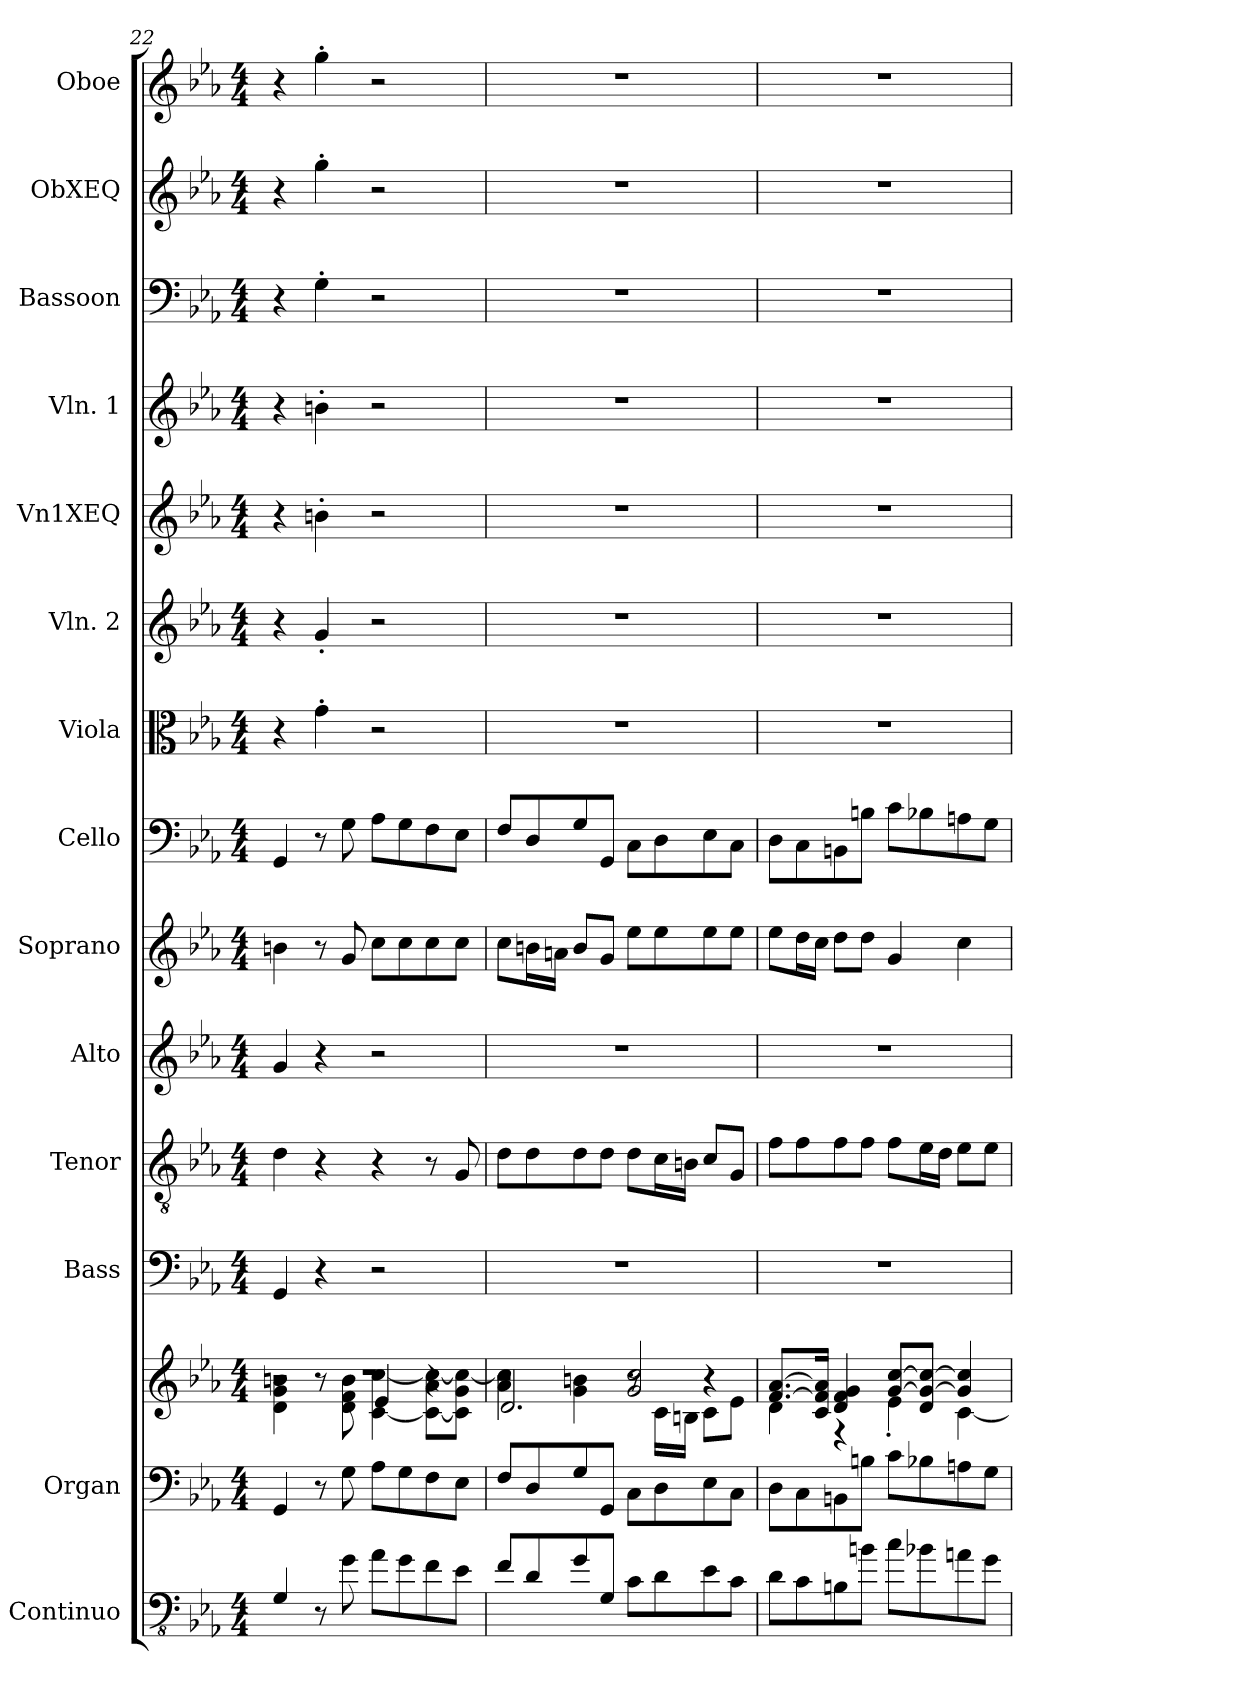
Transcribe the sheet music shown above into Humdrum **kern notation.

**kern	**kern	**kern	**kern	**kern	**kern	**kern	**kern	**kern	**kern	**kern	**kern	**kern	**kern	**kern
*part14	*part13	*part13	*part12	*part11	*part10	*part9	*part8	*part7	*part6	*part5	*part4	*part3	*part2	*part1
*staff15	*staff14	*staff13	*staff12	*staff11	*staff10	*staff9	*staff8	*staff7	*staff6	*staff5	*staff4	*staff3	*staff2	*staff1
*I"Continuo	*I"Organ	*	*I"Bass	*I"Tenor	*I"Alto	*I"Soprano	*I"Cello	*I"Viola	*I"Vln. 2	*I"Vn1XEQ	*I"Vln. 1	*I"Bassoon	*I"ObXEQ	*I"Oboe
*I'Cto	*I'Org.	*	*I'B.	*I'T.	*I'A.	*I'S.	*	*I'Vla..	*I'Vn. 2	*I'V1X.	*I'Vn.1	*I'Bsn.	*I'ObXEQ	*I'Ob.
*clefFv4	*clefF4	*clefG2	*clefF4	*clefGv2	*clefG2	*clefG2	*clefF4	*clefC3	*clefG2	*clefG2	*clefG2	*clefF4	*clefG2	*clefG2
*ITrd7c12	*	*	*	*	*	*	*	*	*	*	*	*	*	*
*k[b-e-a-]	*k[b-e-a-]	*k[b-e-a-]	*k[b-e-a-]	*k[b-e-a-]	*k[b-e-a-]	*k[b-e-a-]	*k[b-e-a-]	*k[b-e-a-]	*k[b-e-a-]	*k[b-e-a-]	*k[b-e-a-]	*k[b-e-a-]	*k[b-e-a-]	*k[b-e-a-]
*M4/4	*M4/4	*M4/4	*M4/4	*M4/4	*M4/4	*M4/4	*M4/4	*M4/4	*M4/4	*M4/4	*M4/4	*M4/4	*M4/4	*M4/4
=22	=22	=22	=22	=22	=22	=22	=22	=22	=22	=22	=22	=22	=22	=22
*	*	*^	*	*	*	*	*	*	*	*	*	*	*	*
*	*	*	*^	*	*	*	*	*	*	*	*	*	*	*	*
4GGG/	4GG/	1r	4d\ 4g\ 4bn\	2r	4GG/	4d\	4g/	4bn\	4GG/	4r	4r	4r	4r	4r	4r	4r
8r	8r	.	8r	.	4r	4r	4r	8r	8r	4g'\	4g'/	4bn'\	4bn'\	4G'\	4gg'\	4gg'\
8GG\	8G\	.	8d\ 8f\ 8b\	.	.	.	.	8g/	8G\	.	.	.	.	.	.	.
8AA-\L	8A-\L	.	[4c\ [4cc\	4e-/	2r	4r	2r	8cc\L	8A-\L	2r	2r	2r	2r	2r	2r	2r
8GG\	8G\	.	.	.	.	.	.	8cc\	8G\	.	.	.	.	.	.	.
8FF\	8F\	.	8c\_ 8a-\ 8cc\_L	4r	.	8r	.	8cc\	8F\	.	.	.	.	.	.	.
8EE-\J	8E-\J	.	8c\] 8g\ 8cc\_J	.	.	8G/	.	8cc\J	8E-\J	.	.	.	.	.	.	.
=23	=23	=23	=23	=23	=23	=23	=23	=23	=23	=23	=23	=23	=23	=23	=23	=23
8FF/L	8F/L	2r	4a-\ 4cc\]	2.d/	1r	8d\L	1r	8cc\L	8F/L	1r	1r	1r	1r	1r	1r	1r
8DD/	8D/	.	.	.	.	8d\	.	16bn\L	8D/	.	.	.	.	.	.	.
.	.	.	.	.	.	.	.	16an\JJ	.	.	.	.	.	.	.	.
8GG/	8G/	.	4g\ 4bn\	.	.	8d\	.	8b/L	8G/	.	.	.	.	.	.	.
8GGG/J	8GG/J	.	.	.	.	8d\J	.	8g/J	8GG/J	.	.	.	.	.	.	.
8CC\L	8C\L	2g/ 2cc/	8r	.	.	8d\L	.	8ee-\L	8C\L	.	.	.	.	.	.	.
8DD\	8D\	.	16c\LL	.	.	16c\L	.	8ee-\	8D\	.	.	.	.	.	.	.
.	.	.	16Bn\JJ	.	.	16Bn\JJ	.	.	.	.	.	.	.	.	.	.
8EE-\	8E-\	.	8c\L	4r	.	8c/L	.	8ee-\	8E-\	.	.	.	.	.	.	.
8CC\J	8C\J	.	8e-\J	.	.	8G/J	.	8ee-\J	8C\J	.	.	.	.	.	.	.
*	*	*	*v	*v	*	*	*	*	*	*	*	*	*	*	*	*
=24	=24	=24	=24	=24	=24	=24	=24	=24	=24	=24	=24	=24	=24	=24	=24
8DD\L	8D\L	[8.f/ [8.a-/L	4d\	1r	8f\L	1r	8ee-\L	8D\L	1r	1r	1r	1r	1r	1r	1r
8CC\	8C\	.	.	.	8f\	.	16dd\L	8C\	.	.	.	.	.	.	.
.	.	16c/ 16f/] 16a-/]Jk	.	.	.	.	16cc\JJ	.	.	.	.	.	.	.	.
8BBBn\	8BBn\	4d/ 4f/ 4g/	4r	.	8f\	.	8dd\L	8BBn\	.	.	.	.	.	.	.
8BBn\J	8Bn\J	.	.	.	8f\J	.	8dd\J	8Bn\J	.	.	.	.	.	.	.
8C\L	8c\L	[8g/ [8cc/L	4e-'\	.	8f\L	.	4g/	8c\L	.	.	.	.	.	.	.
8BB-X\	8B-X\	8d/ 8g/_ 8cc/_J	.	.	16e-\L	.	.	8B-X\	.	.	.	.	.	.	.
.	.	.	.	.	16d\JJ	.	.	.	.	.	.	.	.	.	.
8AAn\	8An\	4g/] 4cc/]	[4c\	.	8e-\L	.	4cc\	8An\	.	.	.	.	.	.	.
8GG\J	8G\J	.	.	.	8e-\J	.	.	8G\J	.	.	.	.	.	.	.
*	*	*v	*v	*	*	*	*	*	*	*	*	*	*	*	*
=	=	=	=	=	=	=	=	=	=	=	=	=	=	=
*-	*-	*-	*-	*-	*-	*-	*-	*-	*-	*-	*-	*-	*-	*-
